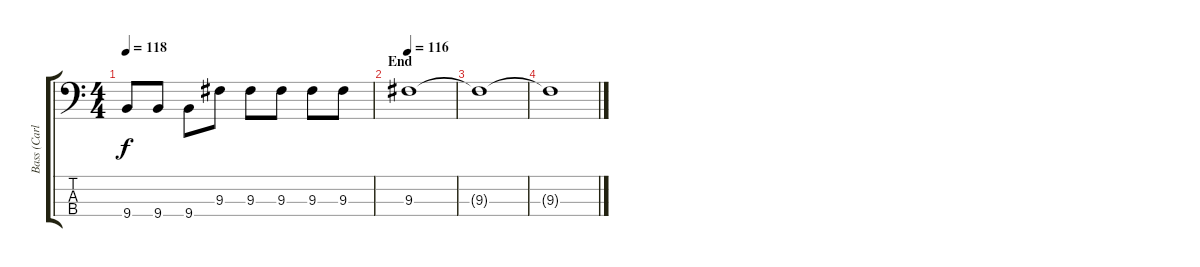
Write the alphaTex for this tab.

\track ("Bass (Carlos)" "Bass (Carl") {instrument electricbassfinger}
\staff {score tabs}
\tuning (G2 D2 A1 D1) {hide}
\ts (4 4)
\tempo 118
\clef f4
\ks c
9.4.8{dy f} 9.4.8 9.4.8 9.3.8 9.3.8 9.3.8 9.3.8 9.3.8 |
\section ("" "End")
\tempo 116
9.3.1 |
9.3{t}.1 |
9.3{t}.1
